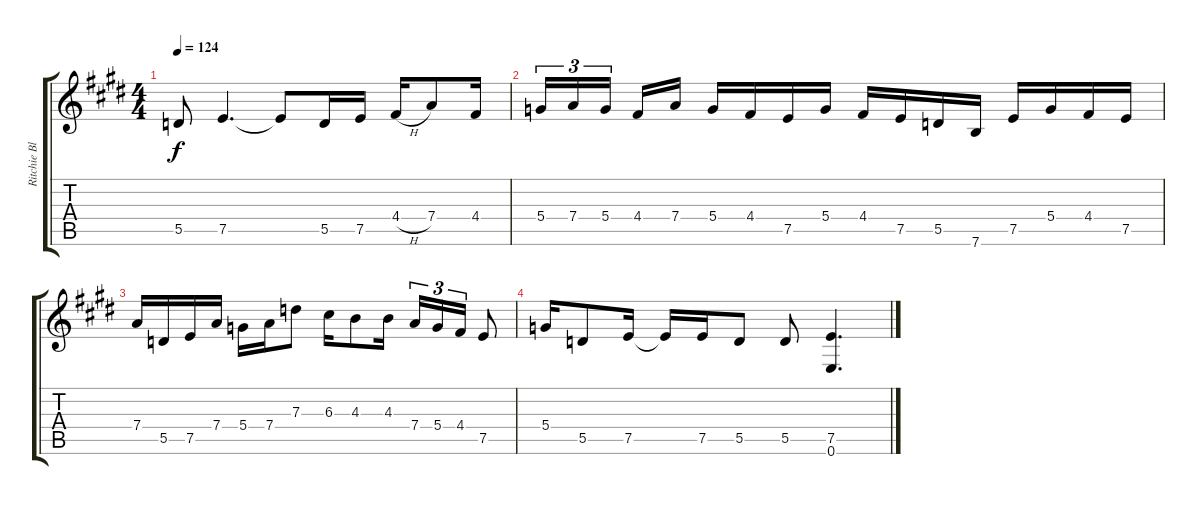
\track ("Ritchie Blackmore - Electric Guitar" "Ritchie Bl") {instrument overdrivenguitar}
\staff {score tabs}
\tuning (E4 B3 G3 D3 A2 E2) {hide}
\ts (4 4)
\tempo 124
\clef g2
\ks c#minor
5.5.8{dy f} 7.5.4{d} 7.5{t}.8 5.5.16 7.5.16 4.4{h}.16 7.4.8 4.4.16 |
5.4.16{tu (3 2)} 7.4.16{tu (3 2)} 5.4.16{tu (3 2) beam splitsecondary} 4.4.16 7.4.16 5.4.16 4.4.16 7.5.16 5.4.16 4.4.16 7.5.16 5.5.16 7.6.16 7.5.16 5.4.16 4.4.16 7.5.16 |
\ks e
7.4.16 5.5.16 7.5.16 7.4.16 5.4.16 7.4.16 7.3.8 6.3.16 4.3.8 4.3.16 7.4.16{tu (3 2)} 5.4.16{tu (3 2)} 4.4.16{tu (3 2)} 7.5.8 |
\ks c#minor
5.4.16 5.5.8 7.5.16 7.5{t}.16 7.5.16 5.5.8 5.5.8 (7.5 0.6).4{d}
